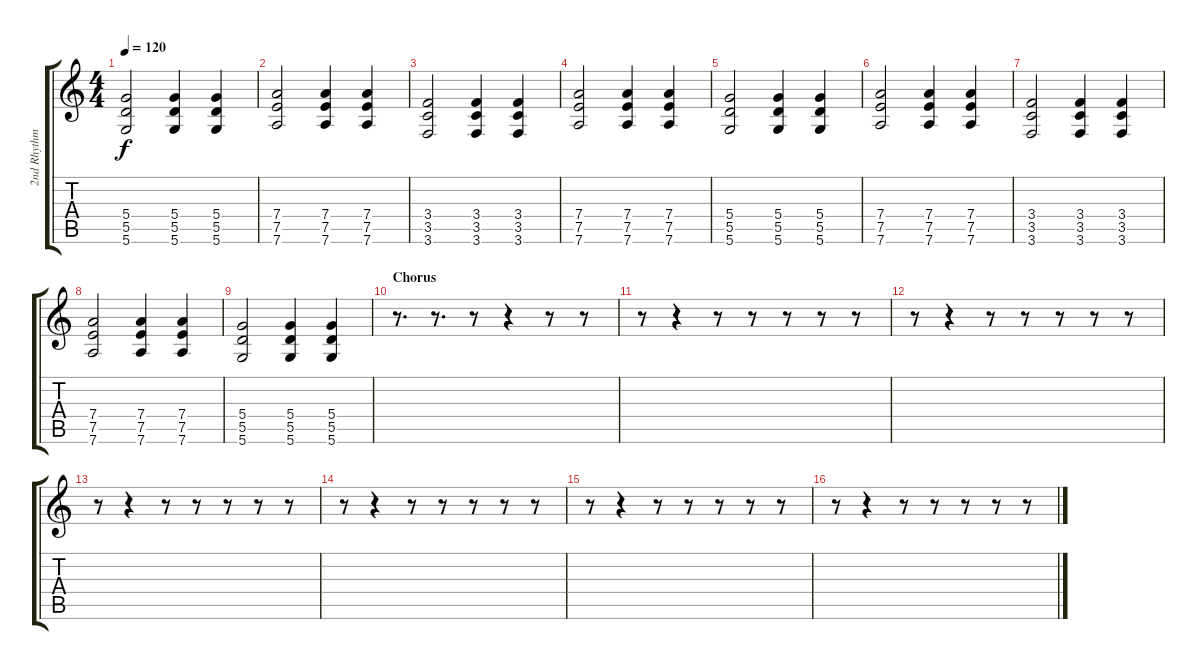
\track ("2nd Rhythm Acoustic Guitar (nylon)" "2nd Rhythm") {instrument acousticguitarnylon}
\staff {score tabs}
\tuning (E4 B3 G3 D3 A2 D2) {hide}
\ts (4 4)
\tempo 120
\clef g2
\ks c
(5.4 5.5 5.6).2{dy f} (5.4 5.5 5.6).4 (5.4 5.5 5.6).4 |
(7.4 7.5 7.6).2 (7.4 7.5 7.6).4 (7.4 7.5 7.6).4 |
(3.4 3.5 3.6).2 (3.4 3.5 3.6).4 (3.4 3.5 3.6).4 |
(7.4 7.5 7.6).2 (7.4 7.5 7.6).4 (7.4 7.5 7.6).4 |
(5.4 5.5 5.6).2 (5.4 5.5 5.6).4 (5.4 5.5 5.6).4 |
(7.4 7.5 7.6).2 (7.4 7.5 7.6).4 (7.4 7.5 7.6).4 |
(3.4 3.5 3.6).2 (3.4 3.5 3.6).4 (3.4 3.5 3.6).4 |
(7.4 7.5 7.6).2 (7.4 7.5 7.6).4 (7.4 7.5 7.6).4 |
(5.4 5.5 5.6).2 (5.4 5.5 5.6).4 (5.4 5.5 5.6).4 |
\section ("" "Chorus")
r.8{d} r.8{d} r.8 r.4 r.8 r.8 |
r.8 r.4 r.8 r.8 r.8 r.8 r.8 |
r.8 r.4 r.8 r.8 r.8 r.8 r.8 |
r.8 r.4 r.8 r.8 r.8 r.8 r.8 |
r.8 r.4 r.8 r.8 r.8 r.8 r.8 |
r.8 r.4 r.8 r.8 r.8 r.8 r.8 |
r.8 r.4 r.8 r.8 r.8 r.8 r.8
